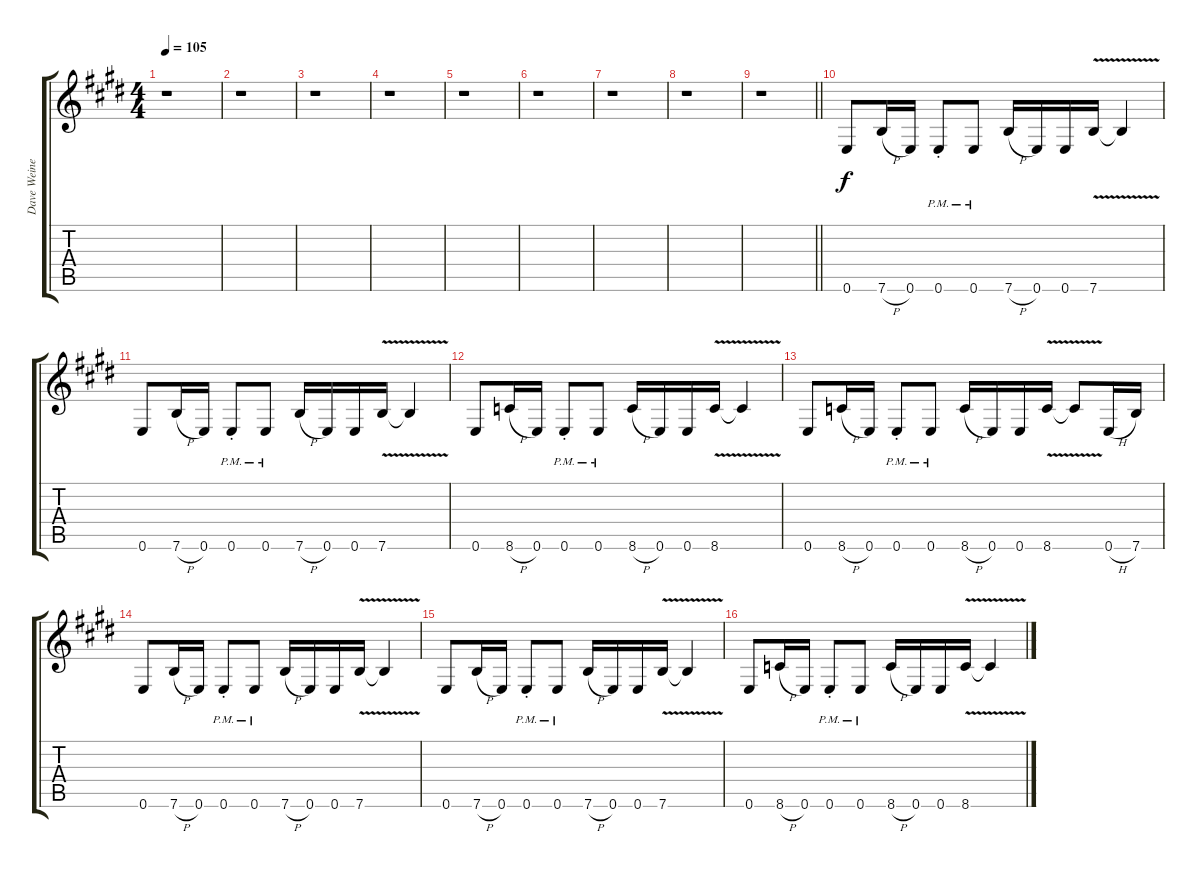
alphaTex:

\track ("Dave Weiner" "Dave Weine") {instrument distortionguitar}
\staff {score tabs}
\tuning (E4 B3 G3 D3 A2 E2) {hide}
\ts (4 4)
\tempo 105
\clef g2
\ks c#minor
r.1{dy f} |
\ks e
r.1 |
r.1 |
r.1 |
\ks c#minor
r.1 |
\ks e
r.1 |
\ks c#minor
r.1 |
\ks e
r.1 |
\barLineRight lightlight
\ks c#minor
r.1 |
\ks e
0.6.8 7.6{h}.16 0.6.16 0.6{pm st}.8 0.6{pm}.8 7.6{h}.16 0.6.16 0.6.16 7.6{v}.16 7.6{v t}.4 |
\ks c#minor
0.6.8 7.6{h}.16 0.6.16 0.6{pm st}.8 0.6{pm}.8 7.6{h}.16 0.6.16 0.6.16 7.6{v}.16 7.6{v t}.4 |
\ks e
0.6.8 8.6{h}.16 0.6.16 0.6{pm st}.8 0.6{pm}.8 8.6{h}.16 0.6.16 0.6.16 8.6{v}.16 8.6{v t}.4 |
\ks c#minor
0.6.8 8.6{h}.16 0.6.16 0.6{pm st}.8 0.6{pm}.8 8.6{h}.16 0.6.16 0.6.16 8.6{v}.16 8.6{v t}.8 0.6{h}.16 7.6.16 |
\ks e
0.6.8 7.6{h}.16 0.6.16 0.6{pm st}.8 0.6{pm}.8 7.6{h}.16 0.6.16 0.6.16 7.6{v}.16 7.6{v t}.4 |
\ks c#minor
0.6.8 7.6{h}.16 0.6.16 0.6{pm st}.8 0.6{pm}.8 7.6{h}.16 0.6.16 0.6.16 7.6{v}.16 7.6{v t}.4 |
\ks e
0.6.8 8.6{h}.16 0.6.16 0.6{pm st}.8 0.6{pm}.8 8.6{h}.16 0.6.16 0.6.16 8.6{v}.16 8.6{v t}.4
